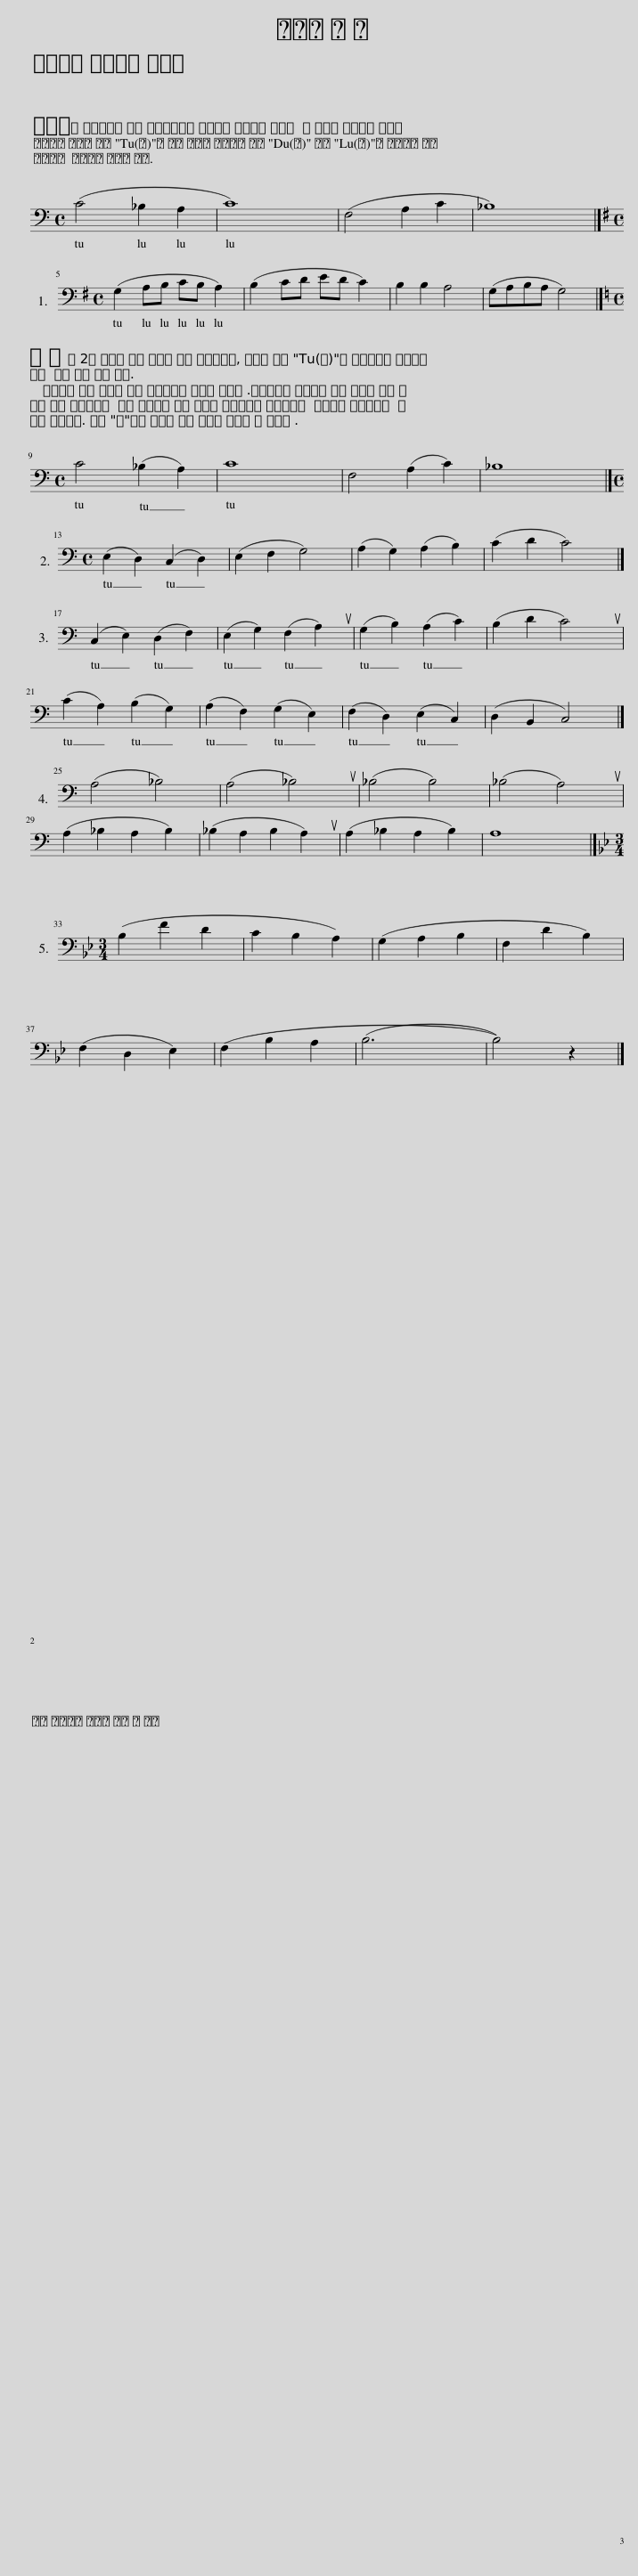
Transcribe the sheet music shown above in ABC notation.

X:1
L:1/8
M:4/4
I:linebreak $
K:C
V:1 bass
V:1
 (C4 _B,2 A,2 | C8) | (F,4 A,2 C2 | _B,8) |]$[K:G][M:4/4] (G,2 A,B, CB, A,2) | %5
 (B,2 CD ED C2) | B,2 B,2 A,4 | (G,A,B,A, G,4) |]$[K:C][M:4/4] C4 (_B,2 A,2) | C8 | %10
 F,4 (A,2 C2) | _B,8 |]$[M:4/4] (E,2 D,2) (C,2 D,2) | (E,2 F,2 G,4) | (A,2 G,2) (A,2 B,2) | %15
 (C2 D2 C4) |]$ (C,2 E,2) (D,2 F,2) | (E,2 G,2) (F,2 !breath!A,2) | (G,2 B,2) (A,2 C2) | (B,2 D2 !breath!C4) |$ %20
 (C2 A,2) (B,2 G,2) | (A,2 F,2) (G,2 E,2) | (F,2 D,2) (E,2 C,2) | (D,2 B,,2 C,4) |]$ (A,4 _B,4) | %25
 (A,4 !breath!_B,4) | (_B,4 B,4) | (_B,4 !breath!A,4) |$ (A,2 _B,2 A,2 B,2) | (_B,2 A,2 B,2 !breath!A,2) | %30
 (A,2 _B,2 A,2 B,2) | A,8 |]$[K:Bb][M:3/4] (B,2 F2 D2 | C2 B,2 A,2) | (G,2 A,2 B,2 | %35
 F,2 D2 B,2) |$ (F,2 D,2 E,2) | (F,2 B,2 A,2 | (B,6 | B,4)) z2 |] %40
